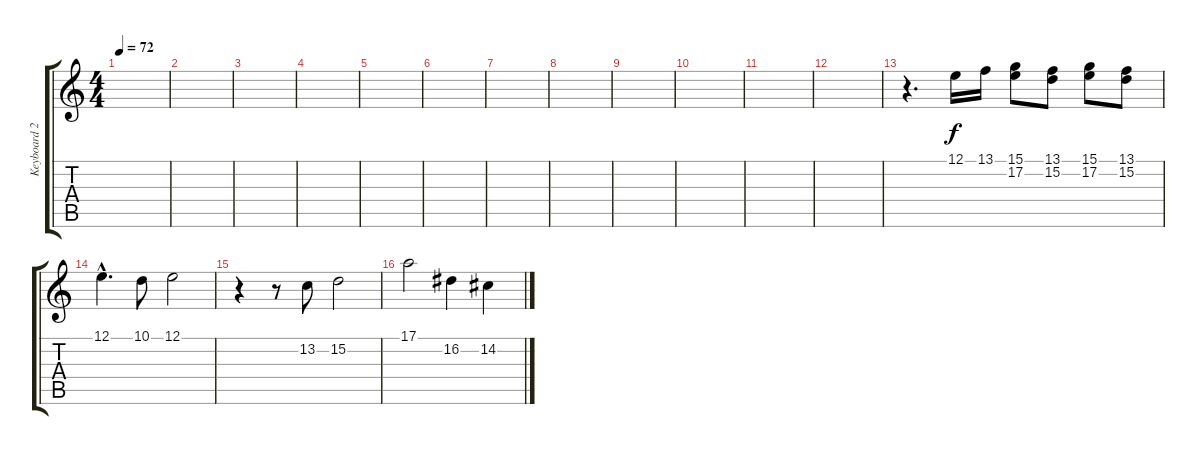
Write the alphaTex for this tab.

\track ("Keyboard 2 (Wright)" "Keyboard 2") {instrument lead2sawtooth}
\staff {score tabs}
\tuning (E4 B3 G3 D3 A2 E2) {hide}
\ts (4 4)
\tempo 72
\clef g2
\ks c
|
|
|
|
|
|
|
|
|
|
|
|
r.4{d instrument rockorgan} 12.1.16 13.1.16 (15.1 17.2).8 (13.1 15.2).8 (15.1 17.2).8 (13.1 15.2).8 |
12.1{hac}.4{d} 10.1.8 12.1.2 |
r.4 r.8 13.2.8 15.2.2 |
17.1.2 16.2.4 14.2.4
